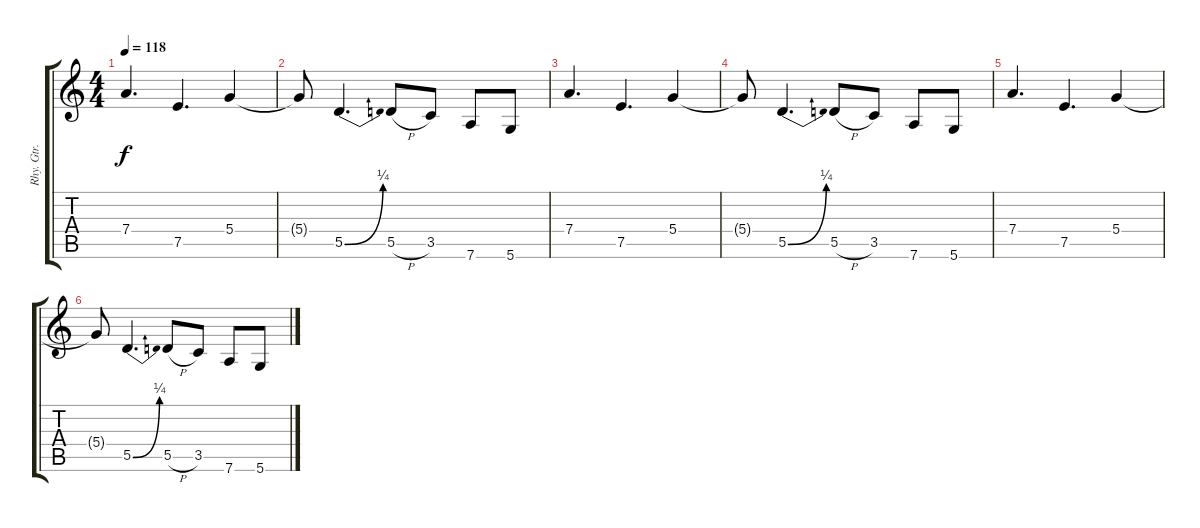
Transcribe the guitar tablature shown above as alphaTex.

\track ("Rhy. Gtr. 3" "Rhy. Gtr. ") {instrument distortionguitar}
\staff {score tabs}
\tuning (E4 B3 G3 D3 A2 D2) {hide}
\ts (4 4)
\tempo 118
\clef g2
\ks c
7.4.4{d dy f} 7.5.4{d} 5.4.4 |
5.4{t}.8 5.5{be (bend 0 0 60 1)}.4{d} 5.5{h}.8 3.5.8 7.6.8 5.6.8 |
7.4.4{d} 7.5.4{d} 5.4.4 |
5.4{t}.8 5.5{be (bend 0 0 60 1)}.4{d} 5.5{h}.8 3.5.8 7.6.8 5.6.8 |
7.4.4{d} 7.5.4{d} 5.4.4 |
5.4{t}.8 5.5{be (bend 0 0 60 1)}.4{d} 5.5{h}.8 3.5.8 7.6.8 5.6.8
